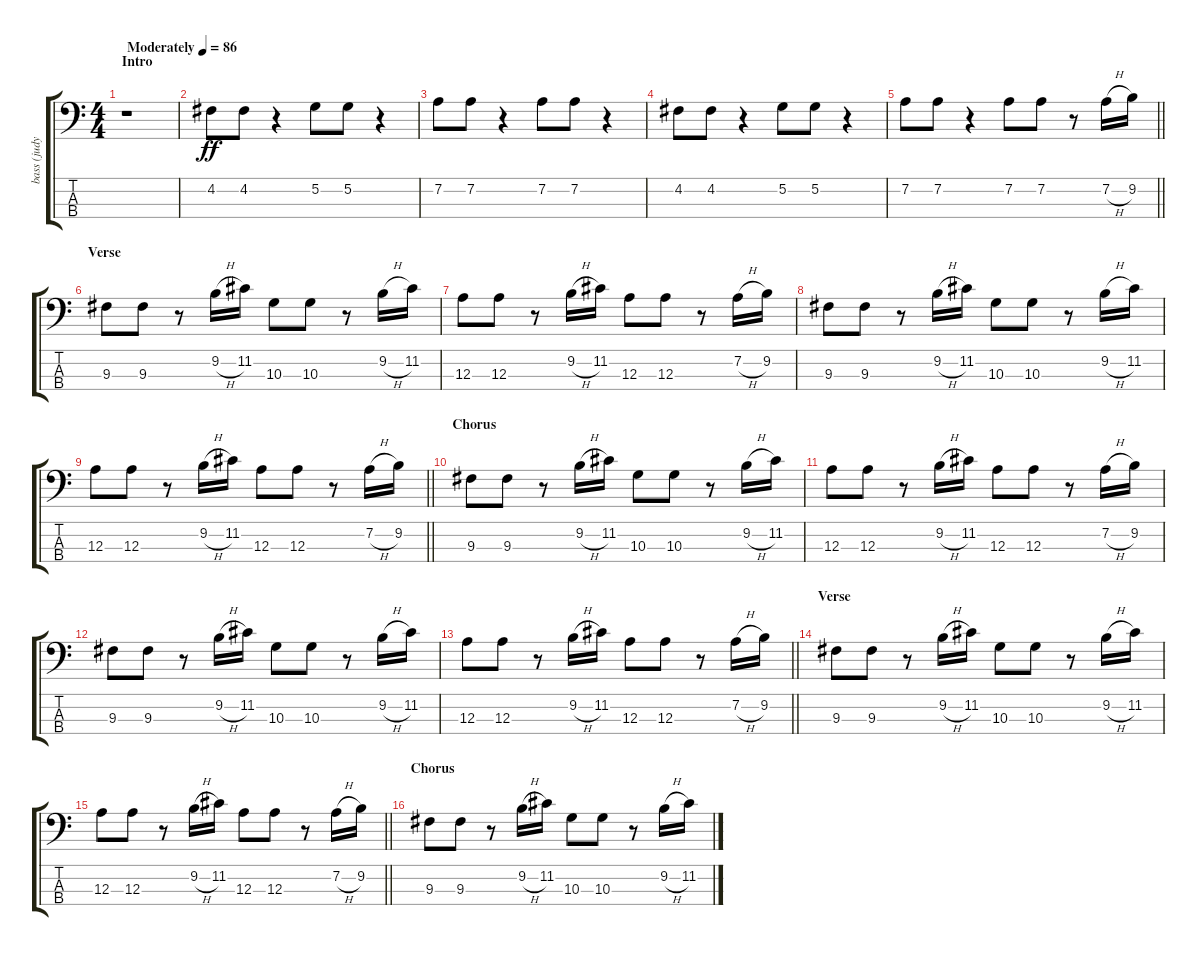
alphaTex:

\track ("bass (judy)" "bass (judy") {instrument electricbassfinger}
\staff {score tabs}
\tuning (G2 D2 A1 E1) {hide}
\ts (4 4)
\section ("" "Intro")
\tempo (86 "Moderately")
\clef f4
\ks c
r.1{dy ff instrument electricbassfinger} |
4.2.8 4.2.8 r.4 5.2.8 5.2.8 r.4 |
7.2.8 7.2.8 r.4 7.2.8 7.2.8 r.4 |
4.2.8 4.2.8 r.4 5.2.8 5.2.8 r.4 |
\barLineRight lightlight
7.2.8 7.2.8 r.4 7.2.8 7.2.8 r.8 7.2{h}.16 9.2.16 |
\section ("" "Verse")
9.3.8 9.3.8 r.8 9.2{h}.16 11.2.16 10.3.8 10.3.8 r.8 9.2{h}.16 11.2.16 |
12.3.8 12.3.8 r.8 9.2{h}.16 11.2.16 12.3.8 12.3.8 r.8 7.2{h}.16 9.2.16 |
9.3.8 9.3.8 r.8 9.2{h}.16 11.2.16 10.3.8 10.3.8 r.8 9.2{h}.16 11.2.16 |
\barLineRight lightlight
12.3.8 12.3.8 r.8 9.2{h}.16 11.2.16 12.3.8 12.3.8 r.8 7.2{h}.16 9.2.16 |
\section ("" "Chorus")
9.3.8 9.3.8 r.8 9.2{h}.16 11.2.16 10.3.8 10.3.8 r.8 9.2{h}.16 11.2.16 |
12.3.8 12.3.8 r.8 9.2{h}.16 11.2.16 12.3.8 12.3.8 r.8 7.2{h}.16 9.2.16 |
9.3.8 9.3.8 r.8 9.2{h}.16 11.2.16 10.3.8 10.3.8 r.8 9.2{h}.16 11.2.16 |
\barLineRight lightlight
12.3.8 12.3.8 r.8 9.2{h}.16 11.2.16 12.3.8 12.3.8 r.8 7.2{h}.16 9.2.16 |
\section ("" "Verse")
9.3.8 9.3.8 r.8 9.2{h}.16 11.2.16 10.3.8 10.3.8 r.8 9.2{h}.16 11.2.16 |
\barLineRight lightlight
12.3.8 12.3.8 r.8 9.2{h}.16 11.2.16 12.3.8 12.3.8 r.8 7.2{h}.16 9.2.16 |
\section ("" "Chorus")
9.3.8 9.3.8 r.8 9.2{h}.16 11.2.16 10.3.8 10.3.8 r.8 9.2{h}.16 11.2.16
